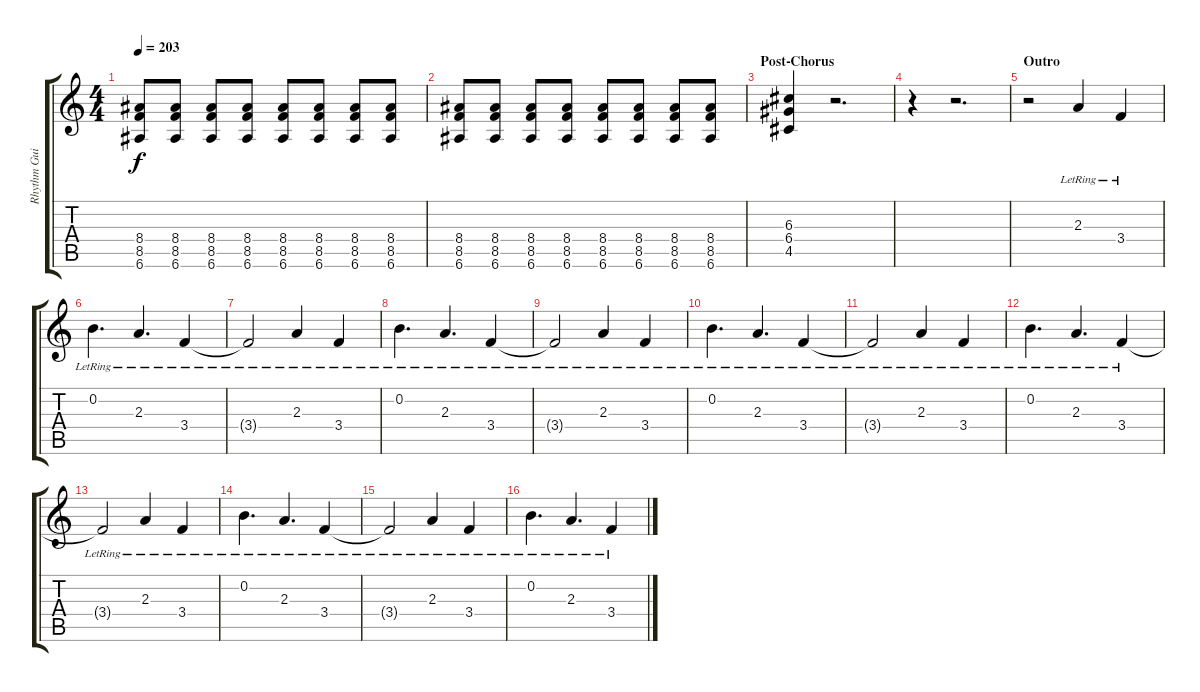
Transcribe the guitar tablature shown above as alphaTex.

\track ("Rhythm Guitar" "Rhythm Gui") {instrument overdrivenguitar}
\staff {score tabs}
\tuning (E4 B3 G3 D3 A2 E2) {hide}
\ts (4 4)
\tempo 203
\clef g2
\ks c
(8.4 8.5 6.6).8{dy f} (8.4 8.5 6.6).8 (8.4 8.5 6.6).8 (8.4 8.5 6.6).8 (8.4 8.5 6.6).8 (8.4 8.5 6.6).8 (8.4 8.5 6.6).8 (8.4 8.5 6.6).8 |
(8.4 8.5 6.6).8 (8.4 8.5 6.6).8 (8.4 8.5 6.6).8 (8.4 8.5 6.6).8 (8.4 8.5 6.6).8 (8.4 8.5 6.6).8 (8.4 8.5 6.6).8 (8.4 8.5 6.6).8 |
\section ("" "Post-Chorus")
(6.3 6.4 4.5).4 r.2{d} |
r.4 r.2{d} |
\section ("" "Outro")
r.2 2.3{lr}.4 3.4{lr}.4 |
0.2{lr}.4{d} 2.3{lr}.4{d} 3.4{lr}.4 |
3.4{lr t}.2 2.3{lr}.4 3.4{lr}.4 |
0.2{lr}.4{d} 2.3{lr}.4{d} 3.4{lr}.4 |
3.4{lr t}.2 2.3{lr}.4 3.4{lr}.4 |
0.2{lr}.4{d} 2.3{lr}.4{d} 3.4{lr}.4 |
3.4{lr t}.2 2.3{lr}.4 3.4{lr}.4 |
0.2{lr}.4{d} 2.3{lr}.4{d} 3.4{lr}.4 |
3.4{lr t}.2 2.3{lr}.4 3.4{lr}.4 |
0.2{lr}.4{d} 2.3{lr}.4{d} 3.4{lr}.4 |
3.4{lr t}.2 2.3{lr}.4 3.4{lr}.4 |
0.2{lr}.4{d} 2.3{lr}.4{d} 3.4{lr}.4
